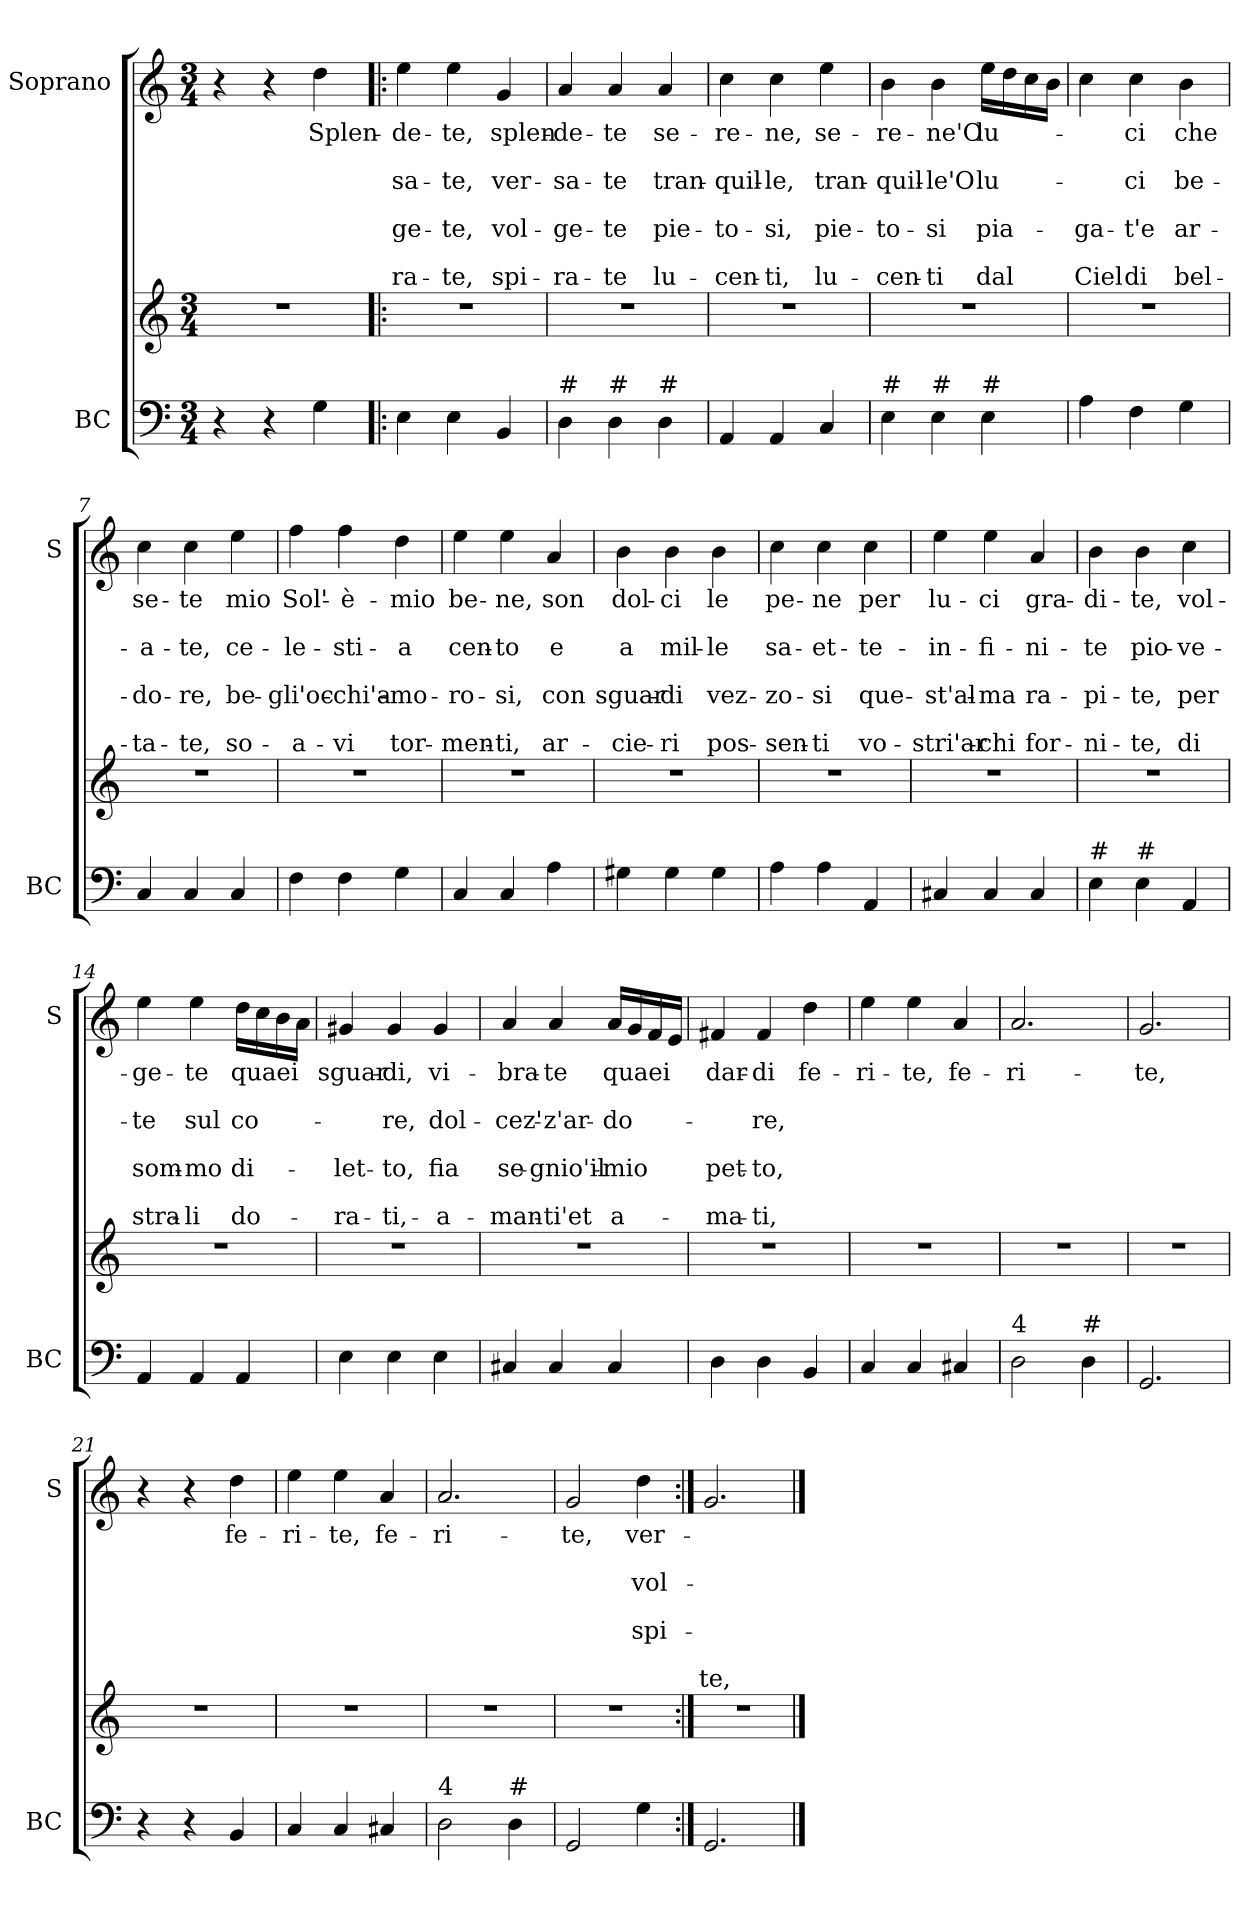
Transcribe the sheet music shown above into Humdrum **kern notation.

**kern	**kern	**kern	**text	**text	**text	**text	**text	**text	**text
*part2	*part2	*part1	*part1	*part1	*part1	*part1	*part1	*part1	*part1
*staff3	*staff2	*staff1	*staff1	*staff1	*staff1	*staff1	*staff1	*staff1	*staff1
*I"BC	*	*I"Soprano	*	*	*	*	*	*	*
*I'BC	*	*I'S	*	*	*	*	*	*	*
*clefF4	*clefG2	*clefG2	*	*	*	*	*	*	*
*k[]	*k[]	*k[]	*	*	*	*	*	*	*
*C:	*C:	*C:	*	*	*	*	*	*	*
*M3/4	*M3/4	*M3/4	*	*	*	*	*	*	*
=1	=1	=1	=1	=1	=1	=1	=1	=1	=1
4r	2.r	4r	.	.	.	.	.	.	.
4r	.	4r	.	.	.	.	.	.	.
!	!	!	!LO:LY:b	!	!	!	!	!	!
4G\	.	4dd\	Splen-	.	.	.	.	.	.
=2!|:	=2!|:	=2!|:	=2!|:	=2!|:	=2!|:	=2!|:	=2!|:	=2!|:	=2!|:
!	!	!	!LO:LY:b	!	!LO:LY:b	!	!LO:LY:b	!	!LO:LY:b
4E\	2.r	4ee\	-de-	.	sa-	.	ge-	.	ra-
!	!	!	!LO:LY:b	!	!LO:LY:b	!	!LO:LY:b	!	!LO:LY:b
4E\	.	4ee\	-te,	.	-te,	.	-te,	.	-te,
!	!	!	!LO:LY:b	!	!LO:LY:b	!	!LO:LY:b	!	!LO:LY:b
4BB/	.	4g/	splen-	.	ver-	.	vol-	.	spi-
=3	=3	=3	=3	=3	=3	=3	=3	=3	=3
!LO:TX:a:t=#	!	!	!	!	!	!	!	!	!
!	!	!	!LO:LY:b	!	!LO:LY:b	!	!LO:LY:b	!	!LO:LY:b
4D\	2.r	4a/	-de-	.	-sa-	.	-ge-	.	-ra-
!LO:TX:a:t=#	!	!	!	!	!	!	!	!	!
!	!	!	!LO:LY:b	!	!LO:LY:b	!	!LO:LY:b	!	!LO:LY:b
4D\	.	4a/	-te	.	-te	.	-te	.	-te
!LO:TX:a:t=#	!	!	!	!	!	!	!	!	!
!	!	!	!LO:LY:b	!	!LO:LY:b	!	!LO:LY:b	!	!LO:LY:b
4D\	.	4a/	se-	.	tran-	.	pie-	.	lu-
=4	=4	=4	=4	=4	=4	=4	=4	=4	=4
!	!	!	!LO:LY:b	!	!LO:LY:b	!	!LO:LY:b	!	!LO:LY:b
4AA/	2.r	4cc\	-re-	.	-quil-	.	-to-	.	-cen-
!	!	!	!LO:LY:b	!	!LO:LY:b	!	!LO:LY:b	!	!LO:LY:b
4AA/	.	4cc\	-ne,	.	-le,	.	-si,	.	-ti,
!	!	!	!LO:LY:b	!	!LO:LY:b	!	!LO:LY:b	!	!LO:LY:b
4C/	.	4ee\	se-	.	tran-	.	pie-	.	lu-
=5	=5	=5	=5	=5	=5	=5	=5	=5	=5
!LO:TX:a:t=#	!	!	!	!	!	!	!	!	!
!	!	!	!LO:LY:b	!	!LO:LY:b	!	!LO:LY:b	!	!LO:LY:b
4E\	2.r	4b\	-re-	.	-quil-	.	-to-	.	-cen-
!LO:TX:a:t=#	!	!	!	!	!	!	!	!	!
!	!	!	!LO:LY:b	!	!LO:LY:b	!	!LO:LY:b	!	!LO:LY:b
4E\	.	4b\	-ne'O	.	-le'O	.	-si	.	-ti
!LO:TX:a:t=#	!	!	!	!	!	!	!	!	!
!	!	!	!LO:LY:b	!	!LO:LY:b	!	!LO:LY:b	!	!LO:LY:b
4E\	.	16ee\LL	lu-	.	lu-	.	pia-	.	dal
.	.	16dd\	.	.	.	.	.	.	.
.	.	16cc\	.	.	.	.	.	.	.
.	.	16b\JJ	.	.	.	.	.	.	.
!!LO:LB:g=z
=6	=6	=6	=6	=6	=6	=6	=6	=6	=6
!	!	!	!	!	!	!	!LO:LY:b	!	!LO:LY:b
4A\	2.r	4cc\	.	.	.	.	-ga-	.	Ciel
!	!	!	!LO:LY:b	!	!LO:LY:b	!	!LO:LY:b	!	!LO:LY:b
4F\	.	4cc\	-ci	.	-ci	.	-t'e	.	di
!	!	!	!LO:LY:b	!	!LO:LY:b	!	!LO:LY:b	!	!LO:LY:b
4G\	.	4b\	che	.	be-	.	ar-	.	bel-
=7	=7	=7	=7	=7	=7	=7	=7	=7	=7
!	!	!	!LO:LY:b	!	!LO:LY:b	!	!LO:LY:b	!	!LO:LY:b
4C/	2.r	4cc\	se-	.	-a-	.	-do-	.	-ta-
!	!	!	!LO:LY:b	!	!LO:LY:b	!	!LO:LY:b	!	!LO:LY:b
4C/	.	4cc\	-te	.	-te,	.	-re,	.	-te,
!	!	!	!LO:LY:b	!	!LO:LY:b	!	!LO:LY:b	!	!LO:LY:b
4C/	.	4ee\	mio	.	ce-	.	be-	.	so-
=8	=8	=8	=8	=8	=8	=8	=8	=8	=8
!	!	!	!LO:LY:b	!	!LO:LY:b	!	!LO:LY:b	!	!LO:LY:b
4F\	2.r	4ff\	Sol'-	.	-le-	.	-gli'oc-	.	-a-
!	!	!	!LO:LY:b	!	!LO:LY:b	!	!LO:LY:b	!	!LO:LY:b
4F\	.	4ff\	-è-	.	-sti-	.	-chi'a-	.	-vi
!	!	!	!LO:LY:b	!	!LO:LY:b	!	!LO:LY:b	!	!LO:LY:b
4G\	.	4dd\	-mio	.	-a	.	-mo-	.	tor-
=9	=9	=9	=9	=9	=9	=9	=9	=9	=9
!	!	!	!LO:LY:b	!	!LO:LY:b	!	!LO:LY:b	!	!LO:LY:b
4C/	2.r	4ee\	be-	.	cen-	.	-ro-	.	-men-
!	!	!	!LO:LY:b	!	!LO:LY:b	!	!LO:LY:b	!	!LO:LY:b
4C/	.	4ee\	-ne,	.	-to	.	-si,	.	-ti,
!	!	!	!LO:LY:b	!	!LO:LY:b	!	!LO:LY:b	!	!LO:LY:b
4A\	.	4a/	son	.	e	.	con	.	ar-
=10	=10	=10	=10	=10	=10	=10	=10	=10	=10
!	!	!	!LO:LY:b	!	!LO:LY:b	!	!LO:LY:b	!	!LO:LY:b
4G#X\	2.r	4b\	dol-	.	a	.	sguar-	.	-cie-
!	!	!	!LO:LY:b	!	!LO:LY:b	!	!LO:LY:b	!	!LO:LY:b
4G#\	.	4b\	-ci	.	mil-	.	-di	.	-ri
!	!	!	!LO:LY:b	!	!LO:LY:b	!	!LO:LY:b	!	!LO:LY:b
4G#\	.	4b\	le	.	-le	.	vez-	.	pos-
!!LO:PB:g=z
=11	=11	=11	=11	=11	=11	=11	=11	=11	=11
!	!	!	!LO:LY:b	!	!LO:LY:b	!	!LO:LY:b	!	!LO:LY:b
4A\	2.r	4cc\	pe-	.	sa-	.	-zo-	.	-sen-
!	!	!	!LO:LY:b	!	!LO:LY:b	!	!LO:LY:b	!	!LO:LY:b
4A\	.	4cc\	-ne	.	-et-	.	-si	.	-ti
!	!	!	!LO:LY:b	!	!LO:LY:b	!	!LO:LY:b	!	!LO:LY:b
4AA/	.	4cc\	per	.	-te-	.	que-	.	vo-
=12	=12	=12	=12	=12	=12	=12	=12	=12	=12
!	!	!	!LO:LY:b	!	!LO:LY:b	!	!LO:LY:b	!	!LO:LY:b
4C#X/	2.r	4ee\	lu-	.	-in-	.	-st'al-	.	-stri'ar-
!	!	!	!LO:LY:b	!	!LO:LY:b	!	!LO:LY:b	!	!LO:LY:b
4C#/	.	4ee\	-ci	.	-fi-	.	-ma	.	-chi
!	!	!	!LO:LY:b	!	!LO:LY:b	!	!LO:LY:b	!	!LO:LY:b
4C#/	.	4a/	gra-	.	-ni-	.	ra-	.	for-
=13	=13	=13	=13	=13	=13	=13	=13	=13	=13
!LO:TX:a:t=#	!	!	!	!	!	!	!	!	!
!	!	!	!LO:LY:b	!	!LO:LY:b	!	!LO:LY:b	!	!LO:LY:b
4E\	2.r	4b\	-di-	.	-te	.	-pi-	.	-ni-
!LO:TX:a:t=#	!	!	!	!	!	!	!	!	!
!	!	!	!LO:LY:b	!	!LO:LY:b	!	!LO:LY:b	!	!LO:LY:b
4E\	.	4b\	-te,	.	pio-	.	-te,	.	-te,
!	!	!	!LO:LY:b	!	!LO:LY:b	!	!LO:LY:b	!	!LO:LY:b
4AA/	.	4cc\	vol-	.	-ve-	.	per	.	di
=14	=14	=14	=14	=14	=14	=14	=14	=14	=14
!	!	!	!LO:LY:b	!	!LO:LY:b	!	!LO:LY:b	!	!LO:LY:b
4AA/	2.r	4ee\	-ge-	.	-te	.	som-	.	stra-
!	!	!	!LO:LY:b	!	!LO:LY:b	!	!LO:LY:b	!	!LO:LY:b
4AA/	.	4ee\	-te	.	sul	.	-mo	.	-li
!	!	!	!LO:LY:b	!	!LO:LY:b	!	!LO:LY:b	!	!LO:LY:b
4AA/	.	16dd\LL	quaei	.	co-	.	di-	.	do-
.	.	16cc\	.	.	.	.	.	.	.
.	.	16b\	.	.	.	.	.	.	.
.	.	16a\JJ	.	.	.	.	.	.	.
=15	=15	=15	=15	=15	=15	=15	=15	=15	=15
!	!	!	!LO:LY:b	!	!	!	!LO:LY:b	!	!LO:LY:b
4E\	2.r	4g#X/	sguar-	.	.	.	-let-	.	-ra-
!	!	!	!LO:LY:b	!	!LO:LY:b	!	!LO:LY:b	!	!LO:LY:b
4E\	.	4g#/	-di,	.	-re,	.	-to,	.	-ti,-
!	!	!	!LO:LY:b	!	!LO:LY:b	!	!LO:LY:b	!	!LO:LY:b
4E\	.	4g#/	vi-	.	dol-	.	fia	.	-a-
!!LO:LB:g=z
=16	=16	=16	=16	=16	=16	=16	=16	=16	=16
!	!	!	!LO:LY:b	!	!LO:LY:b	!	!LO:LY:b	!	!LO:LY:b
4C#X/	2.r	4a/	-bra-	.	-cez'-	.	se-	.	-man-
!	!	!	!LO:LY:b	!	!LO:LY:b	!	!LO:LY:b	!	!LO:LY:b
4C#/	.	4a/	-te	.	-z'ar-	.	-gnio'il-	.	-ti'et
!	!	!	!LO:LY:b	!	!LO:LY:b	!	!LO:LY:b	!	!LO:LY:b
4C#/	.	16a/LL	quaei	.	-do-	.	-mio	.	a-
.	.	16g/	.	.	.	.	.	.	.
.	.	16f/	.	.	.	.	.	.	.
.	.	16e/JJ	.	.	.	.	.	.	.
=17	=17	=17	=17	=17	=17	=17	=17	=17	=17
!	!	!	!LO:LY:b	!	!	!	!LO:LY:b	!	!LO:LY:b
4D\	2.r	4f#X/	dar-	.	.	.	pet-	.	-ma-
!	!	!	!LO:LY:b	!	!LO:LY:b	!	!LO:LY:b	!	!LO:LY:b
4D\	.	4f#/	-di	.	-re,	.	-to,	.	-ti,
!	!	!	!LO:LY:b	!	!	!	!	!	!
4BB/	.	4dd\	fe-	.	.	.	.	.	.
=18	=18	=18	=18	=18	=18	=18	=18	=18	=18
!	!	!	!LO:LY:b	!	!	!	!	!	!
4C/	2.r	4ee\	-ri-	.	.	.	.	.	.
!	!	!	!LO:LY:b	!	!	!	!	!	!
4C/	.	4ee\	-te,	.	.	.	.	.	.
!	!	!	!LO:LY:b	!	!	!	!	!	!
4C#X/	.	4a/	fe-	.	.	.	.	.	.
=19	=19	=19	=19	=19	=19	=19	=19	=19	=19
!LO:TX:a:t=4	!	!	!	!	!	!	!	!	!
!	!	!	!LO:LY:b	!	!	!	!	!	!
2D\	2.r	2.a/	-ri-	.	.	.	.	.	.
!LO:TX:a:t=#	!	!	!	!	!	!	!	!	!
4D\	.	.	.	.	.	.	.	.	.
=20	=20	=20	=20	=20	=20	=20	=20	=20	=20
!	!	!	!LO:LY:b	!	!	!	!	!	!
2.GG/	2.r	2.g/	-te,	.	.	.	.	.	.
!!LO:LB:g=z
=21	=21	=21	=21	=21	=21	=21	=21	=21	=21
4r	2.r	4r	.	.	.	.	.	.	.
4r	.	4r	.	.	.	.	.	.	.
!	!	!	!LO:LY:b	!	!	!	!	!	!
4BB/	.	4dd\	fe-	.	.	.	.	.	.
=22	=22	=22	=22	=22	=22	=22	=22	=22	=22
!	!	!	!LO:LY:b	!	!	!	!	!	!
4C/	2.r	4ee\	-ri-	.	.	.	.	.	.
!	!	!	!LO:LY:b	!	!	!	!	!	!
4C/	.	4ee\	-te,	.	.	.	.	.	.
!	!	!	!LO:LY:b	!	!	!	!	!	!
4C#X/	.	4a/	fe-	.	.	.	.	.	.
=23	=23	=23	=23	=23	=23	=23	=23	=23	=23
!LO:TX:a:t=4	!	!	!	!	!	!	!	!	!
!	!	!	!LO:LY:b	!	!	!	!	!	!
2D\	2.r	2.a/	-ri-	.	.	.	.	.	.
!LO:TX:a:t=#	!	!	!	!	!	!	!	!	!
4D\	.	.	.	.	.	.	.	.	.
=24	=24	=24	=24	=24	=24	=24	=24	=24	=24
!	!	!	!LO:LY:b	!	!	!	!	!	!
2GG/	2.r	2g/	-te,	.	.	.	.	.	.
!	!	!	!LO:LY:b	!	!LO:LY:b	!	!LO:LY:b	!	!
4G\	.	4dd\	ver-	.	vol-	.	spi-	.	.
=25:|!	=25:|!	=25:|!	=25:|!	=25:|!	=25:|!	=25:|!	=25:|!	=25:|!	=25:|!
!	!	!	!	!	!	!	!	!	!LO:LY:b
2.GG/	2.r	2.g/	.	.	.	.	.	.	te,
==	==	==	==	==	==	==	==	==	==
*-	*-	*-	*-	*-	*-	*-	*-	*-	*-
